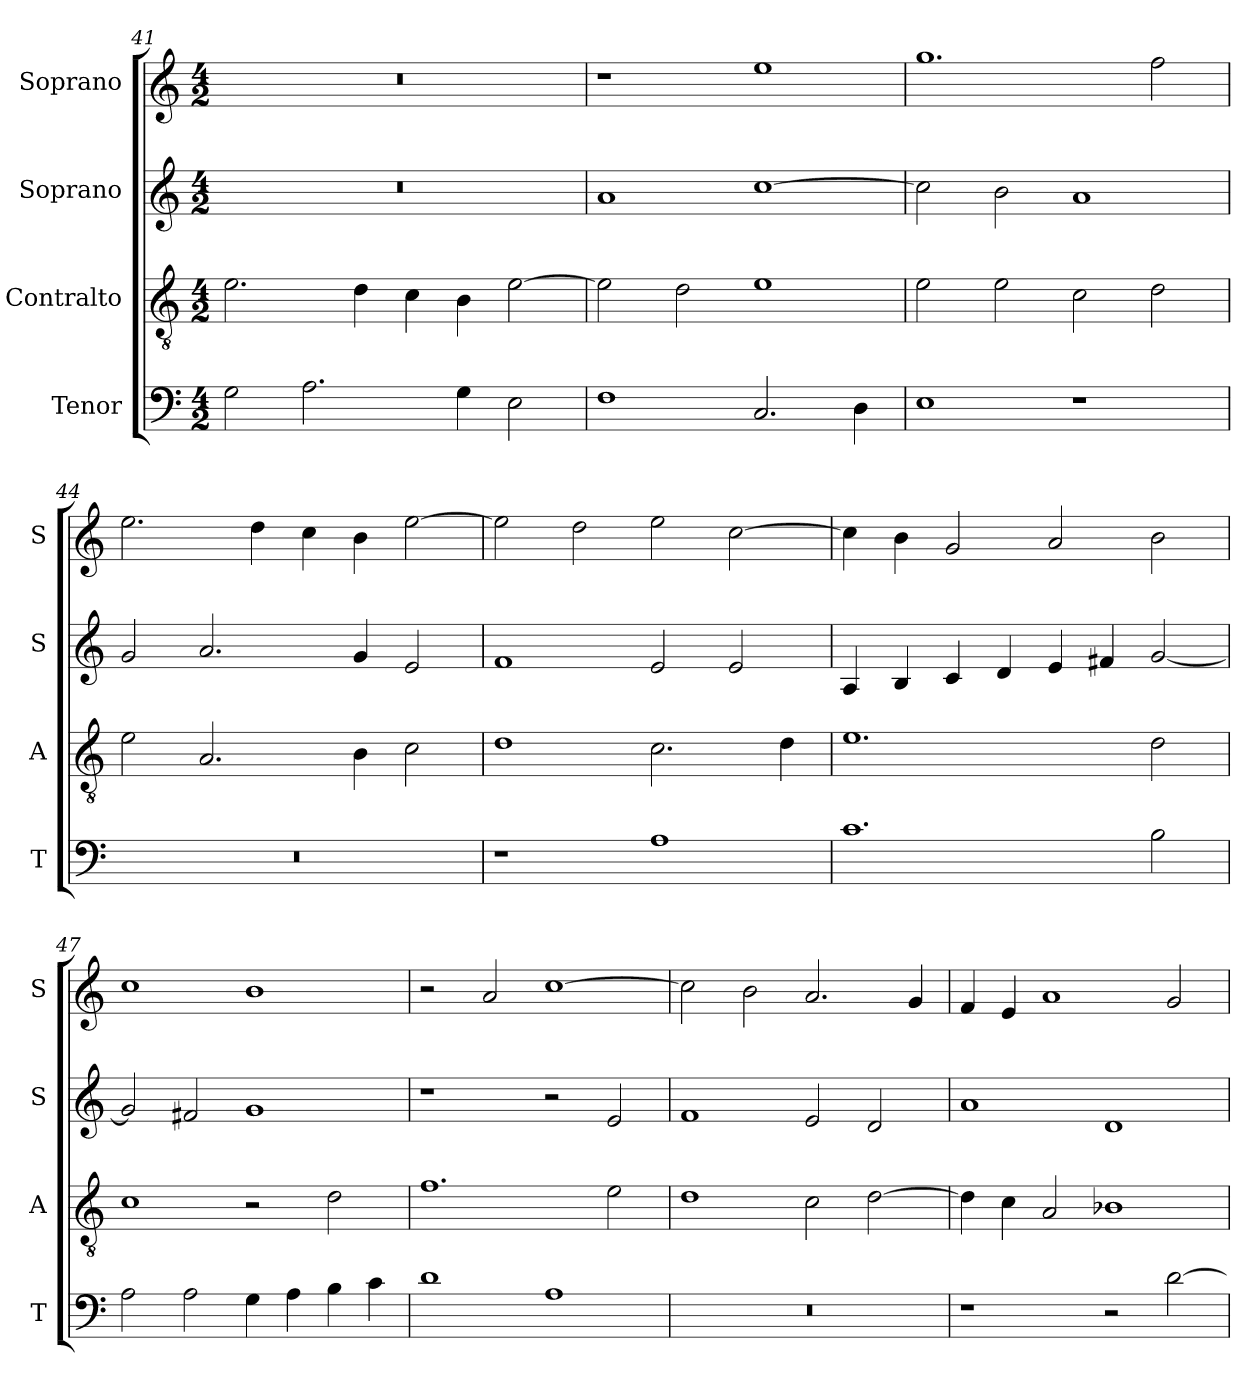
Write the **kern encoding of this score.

**kern	**kern	**kern	**kern
*part4	*part3	*part2	*part1
*staff4	*staff3	*staff2	*staff1
*I"Tenor	*I"Contralto	*I"Soprano	*I"Soprano
*I'T	*I'A	*I'S	*I'S
*clefF4	*clefGv2	*clefG2	*clefG2
*k[]	*k[]	*k[]	*k[]
*G:mix	*G:mix	*G:mix	*G:mix
*M4/2	*M4/2	*M4/2	*M4/2
=41	=41	=41	=41
2G	2.e	0r	0r
2.A	.	.	.
.	4d	.	.
.	4c	.	.
4G	4B	.	.
2E	[2e	.	.
=42	=42	=42	=42
1F	2e]	1a	1r
.	2d	.	.
2.C	1e	[1cc	1ee
4D	.	.	.
=43	=43	=43	=43
1E	2e	2cc]	1.gg
.	2e	2b	.
1r	2c	1a	.
.	2d	.	2ff
=44	=44	=44	=44
0r	2e	2g	2.ee
.	2.A	2.a	.
.	.	.	4dd
.	.	.	4cc
.	4B	4g	4b
.	2c	2e	[2ee
=45	=45	=45	=45
1r	1d	1f	2ee]
.	.	.	2dd
1A	2.c	2e	2ee
.	.	2e	[2cc
.	4d	.	.
=46	=46	=46	=46
1.c	1.e	4A	4cc]
.	.	4B	4b
.	.	4c	2g
.	.	4d	.
.	.	4e	2a
.	.	4f#X	.
2B	2d	[2g	2b
=47	=47	=47	=47
2A	1c	2g]	1cc
2A	.	2f#X	.
4G	2r	1g	1b
4A	.	.	.
4B	2d	.	.
4c	.	.	.
=48	=48	=48	=48
1d	1.f	1r	2r
.	.	.	2a
1A	.	2r	[1cc
.	2e	2e	.
=49	=49	=49	=49
0r	1d	1f	2cc]
.	.	.	2b
.	2c	2e	2.a
.	[2d	2d	.
.	.	.	4g
=50	=50	=50	=50
1r	4d]	1a	4f
.	4c	.	4e
.	2A	.	1a
2r	1B-X	1d	.
[2d	.	.	2g
=	=	=	=
*-	*-	*-	*-
